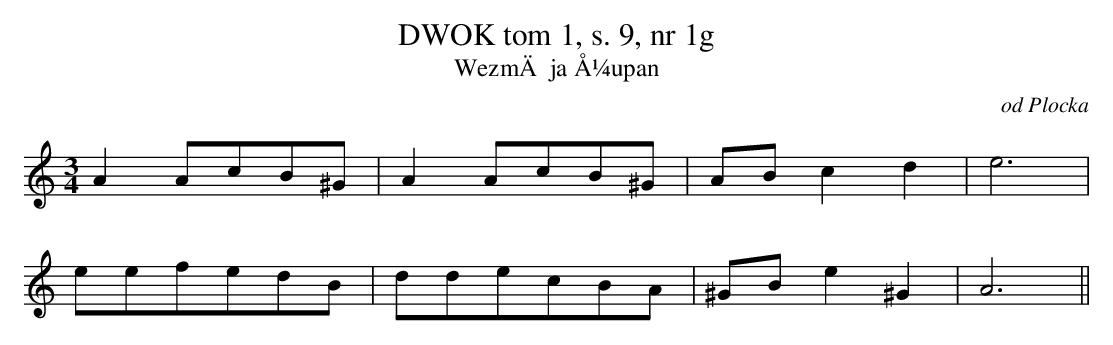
X:1
T: DWOK tom 1, s. 9, nr 1g
T: WezmÄ ja Å¼upan
O: od Plocka
M: 3/4
L: 1/8
K: C
A2AcB^G | A2AcB^G | ABc2d2 | e6 |
eefedB | ddecBA | ^GBe2^G2 | A6||
